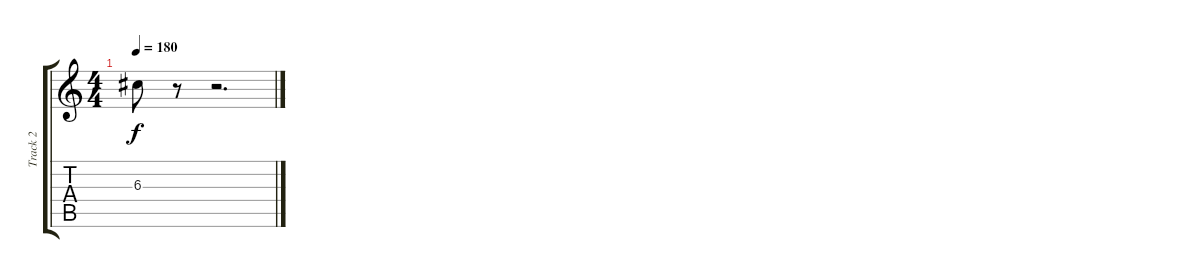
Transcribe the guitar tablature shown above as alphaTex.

\track ("Track 2" "Track 2") {instrument overdrivenguitar}
\staff {score tabs}
\tuning (E4 B3 G3 D3 A2 E2) {hide}
\ts (4 4)
\tempo 180
\clef g2
\ks c
6.3.8{dy f} r.8 r.2{d}
